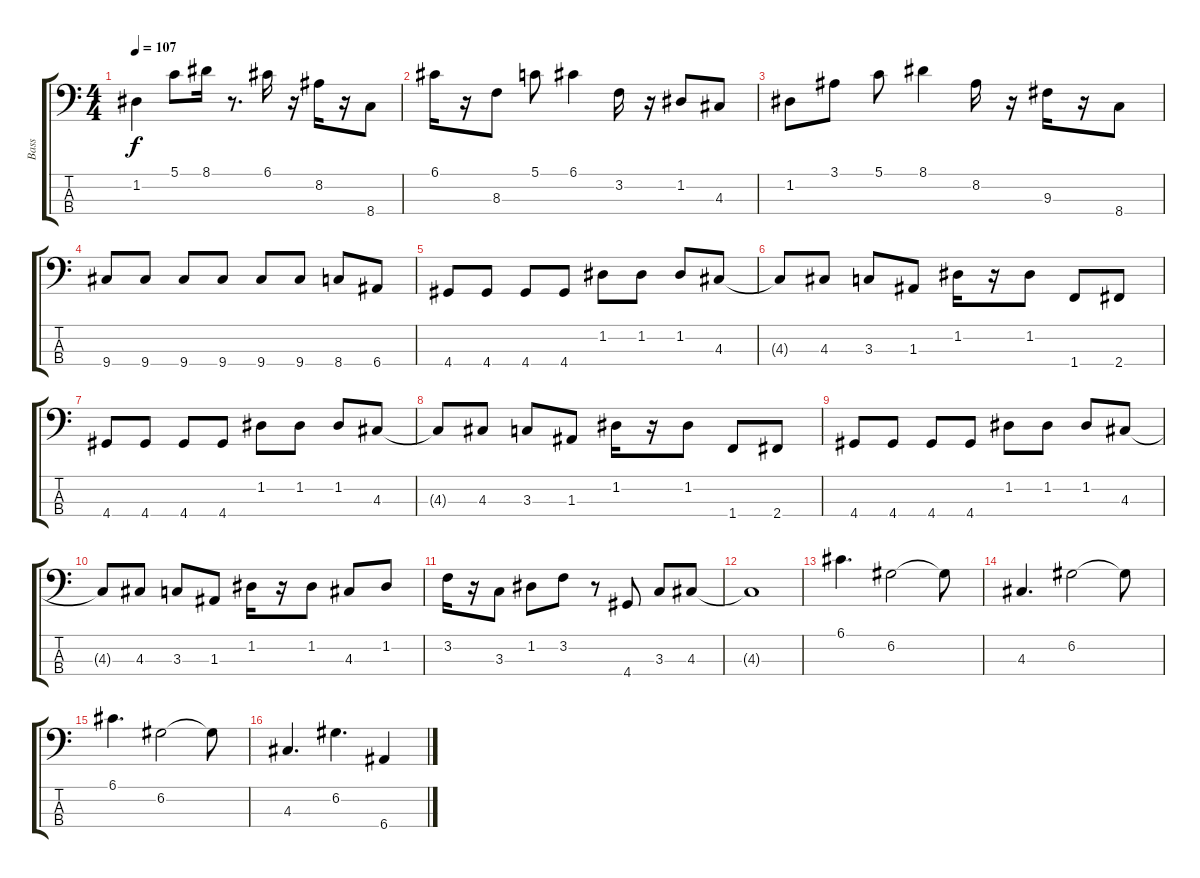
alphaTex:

\track ("Bass" "Bass") {instrument slapbass2}
\staff {score tabs}
\tuning (G2 D2 A1 E1) {hide}
\ts (4 4)
\tempo 107
\clef f4
\ks c
1.2.4{dy f} 5.1.8 8.1.16 r.8{d} 6.1.16 r.16 8.2.16 r.16 8.4.8 |
6.1.16 r.16 8.3.8 5.1.8 6.1.4 3.2.16 r.16 1.2.8 4.3.8 |
1.2.8 3.1.8 5.1.8 8.1.4 8.2.16 r.16 9.3.16 r.16 8.4.8 |
9.4.8 9.4.8 9.4.8 9.4.8 9.4.8 9.4.8 8.4.8 6.4.8 |
4.4.8 4.4.8 4.4.8 4.4.8 1.2.8 1.2.8 1.2.8 4.3.8 |
4.3{t}.8 4.3.8 3.3.8 1.3.8 1.2.16 r.16 1.2.8 1.4.8 2.4.8 |
4.4.8 4.4.8 4.4.8 4.4.8 1.2.8 1.2.8 1.2.8 4.3.8 |
4.3{t}.8 4.3.8 3.3.8 1.3.8 1.2.16 r.16 1.2.8 1.4.8 2.4.8 |
4.4.8 4.4.8 4.4.8 4.4.8 1.2.8 1.2.8 1.2.8 4.3.8 |
4.3{t}.8 4.3.8 3.3.8 1.3.8 1.2.16 r.16 1.2.8 4.3.8 1.2.8 |
3.2.16 r.16 3.3.8 1.2.8 3.2.8 r.8 4.4.8 3.3.8 4.3.8 |
4.3{t}.1 |
6.1.4{d} 6.2.2 6.2{t}.8 |
4.3.4{d} 6.2.2 6.2{t}.8 |
6.1.4{d} 6.2.2 6.2{t}.8 |
4.3.4{d} 6.2.4{d} 6.4.4
